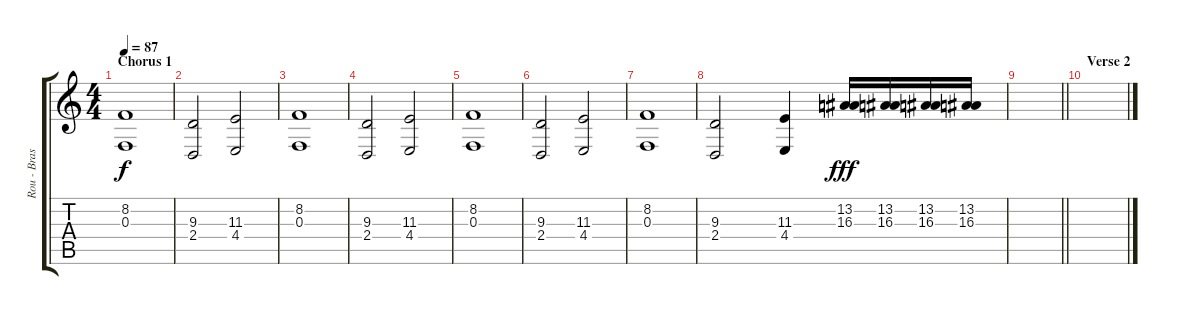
\track ("Rou - Brass" "Rou - Bras") {instrument trumpet}
\staff {score tabs}
\tuning (D4 A3 F3 C3 G2 C2) {hide}
\ts (4 4)
\section ("" "Chorus 1")
\tempo 87
\clef g2
\ks c
(8.2 0.3).1{dy f} |
(9.3 2.4).2 (11.3 4.4).2 |
(8.2 0.3).1 |
(9.3 2.4).2 (11.3 4.4).2 |
(8.2 0.3).1 |
(9.3 2.4).2 (11.3 4.4).2 |
(8.2 0.3).1 |
(9.3 2.4).2 (11.3 4.4).4 (13.2 16.3).16{dy fff} (13.2 16.3).16 (13.2 16.3).16 (13.2 16.3).16 |
\barLineRight lightlight
|
\section ("" "Verse 2")
